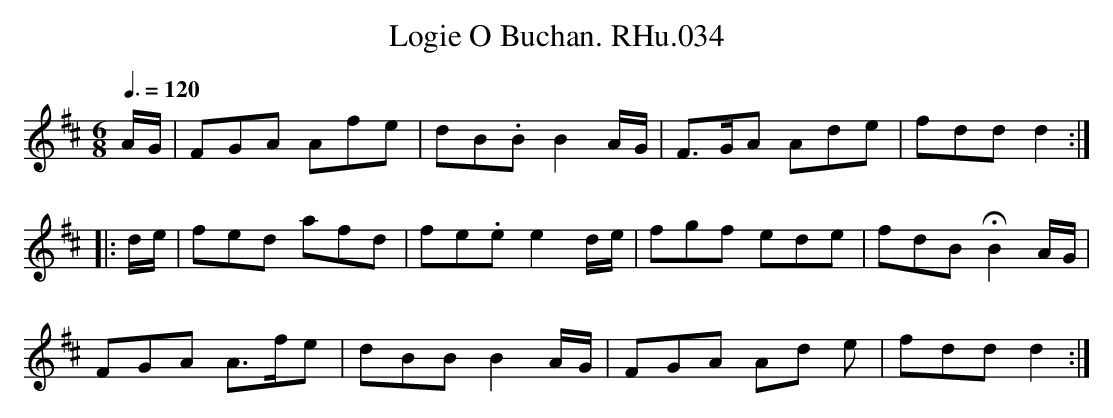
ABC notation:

X:1
T:Logie O Buchan. RHu.034
L:1/8
M:6/8
Q:3/8=120
K:D
A/G/|FGA Afe|dB.B B2 A/G/|F>GA Ade|fddd2::!
d/e/|fed afd|fe.e e2 d/e/|fgf ede|fdB HB2 A/G/|!
FGA A>fe|dBBB2A/G/|FGA Ad e|fdd d2:|
